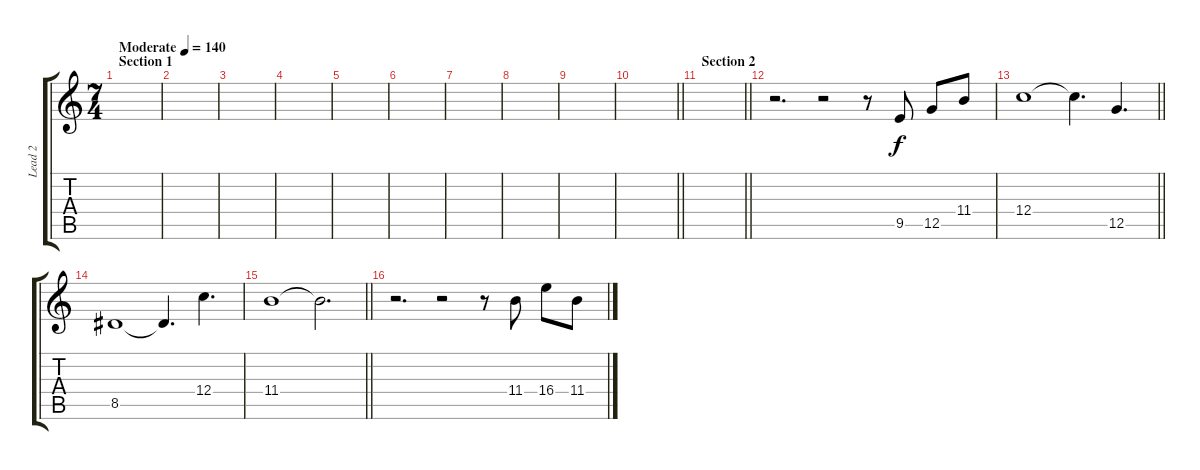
\track ("Lead 2" "Lead 2") {instrument overdrivenguitar}
\staff {score tabs}
\tuning (D4 A3 F3 C3 G2 C2) {hide}
\ts (7 4)
\section ("" "Section 1")
\tempo (140 "Moderate")
\clef g2
\ks c
|
|
|
|
|
|
|
|
|
\barLineRight lightlight
|
\section ("" "Section 2")
\barLineRight lightlight
|
r.2{d} r.2 r.8 9.5.8 12.5.8 11.4.8 |
\barLineRight lightlight
12.4.1 12.4{t}.4{d} 12.5.4{d} |
8.5.1 8.5{t}.4{d} 12.4.4{d} |
\barLineRight lightlight
11.4.1 11.4{t}.2{d} |
r.2{d} r.2 r.8 11.4.8 16.4.8 11.4.8
